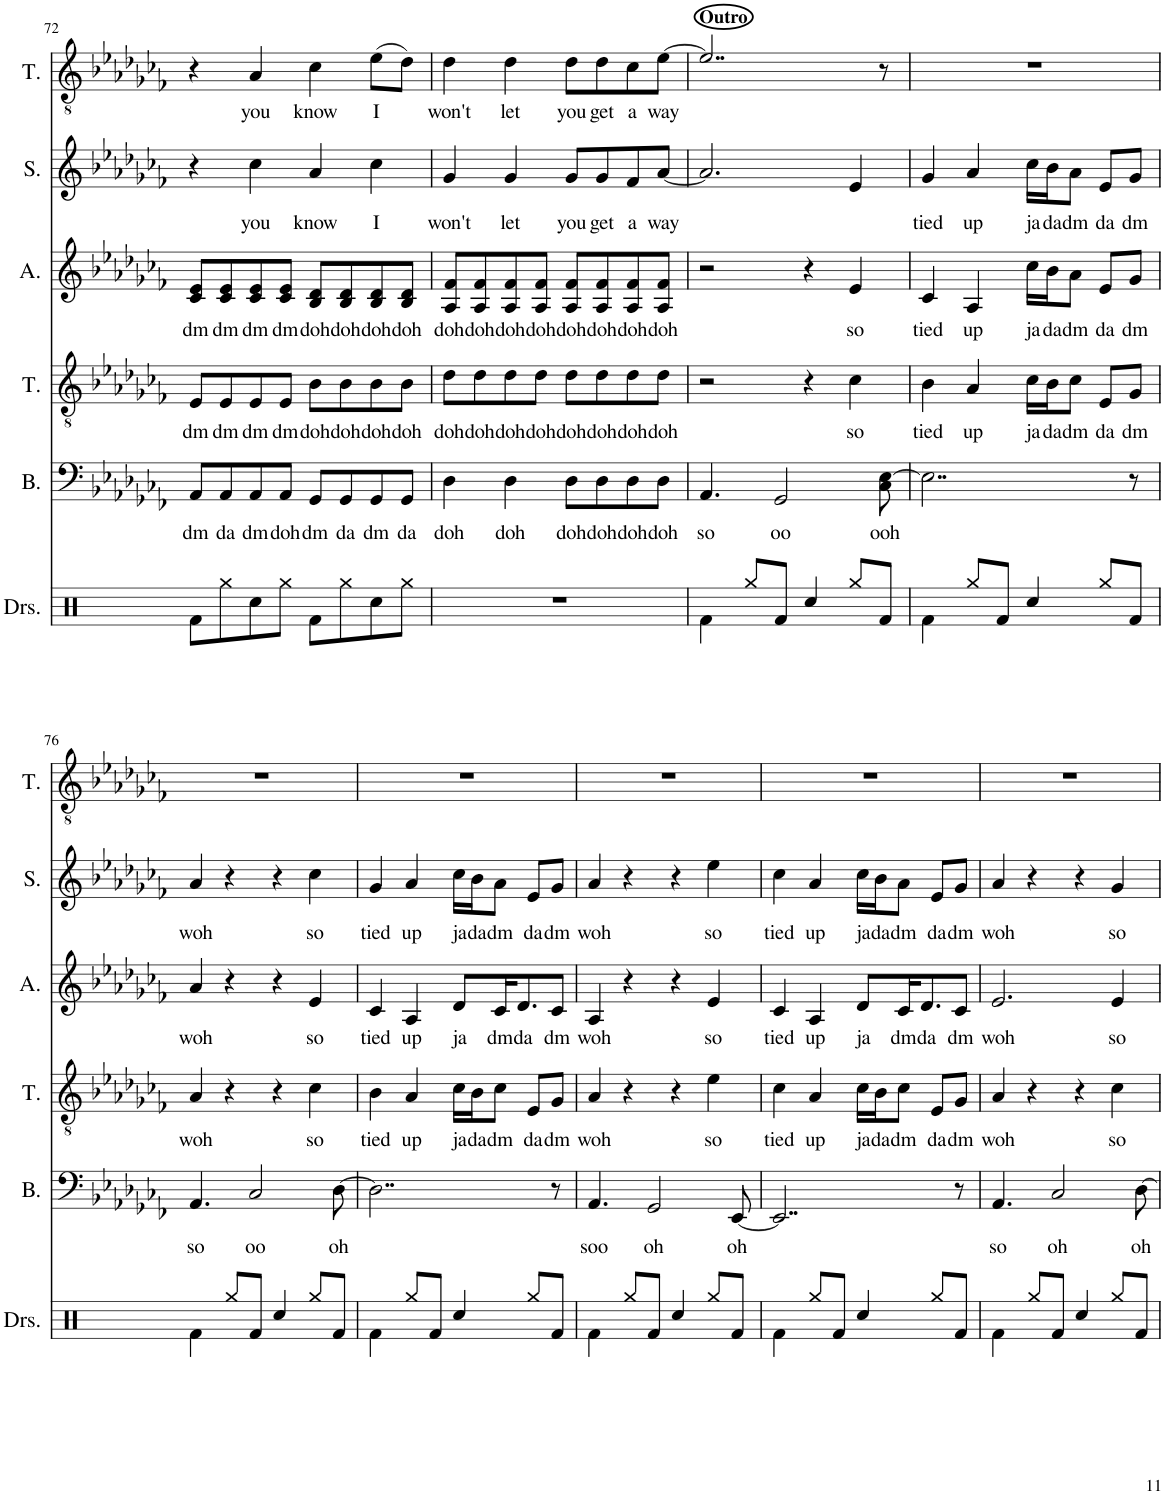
**kern	**kern	**text	**kern	**text	**kern	**text	**kern	**text	**kern	**text
*part6	*part5	*part5	*part4	*part4	*part3	*part3	*part2	*part2	*part1	*part1
*staff6	*staff5	*staff5	*staff4	*staff4	*staff3	*staff3	*staff2	*staff2	*staff1	*staff1
*I"Drumset	*I"Bass	*	*I"Tenor	*	*I"Alto	*	*I"Soprano	*	*I"Tenor	*
*I'Drs.	*I'B.	*	*I'T.	*	*I'A.	*	*I'S.	*	*I'T.	*
!!LO:PB:g=z
*clefX	*clefF4	*	*clefGv2	*	*clefG2	*	*clefG2	*	*clefGv2	*
*k[]	*k[b-e-a-d-g-c-f-]	*	*k[b-e-a-d-g-c-f-]	*	*k[b-e-a-d-g-c-f-]	*	*k[b-e-a-d-g-c-f-]	*	*k[b-e-a-d-g-c-f-]	*
*M4/4	*M4/4	*	*M4/4	*	*M4/4	*	*M4/4	*	*M4/4	*
=72	=72	=72	=72	=72	=72	=72	=72	=72	=72	=72
!	!	!LO:LY:b	!	!LO:LY:b	!	!LO:LY:b	!	!	!	!
8Rf\L	8AA-/L	dm	8E-/L	dm	8c-/ 8e-/L	dm	4r	.	4r	.
!	!	!LO:LY:b	!	!LO:LY:b	!	!LO:LY:b	!	!	!	!
8Rgg\	8AA-/	da	8E-/	dm	8c-/ 8e-/	dm	.	.	.	.
!	!	!LO:LY:b	!	!LO:LY:b	!	!LO:LY:b	!	!LO:LY:b	!	!LO:LY:b
8Rcc\	8AA-/	dm	8E-/	dm	8c-/ 8e-/	dm	4cc-\	you	4A-/	you
!	!	!LO:LY:b	!	!LO:LY:b	!	!LO:LY:b	!	!	!	!
8Rgg\J	8AA-/J	doh	8E-/J	dm	8c-/ 8e-/J	dm	.	.	.	.
!	!	!LO:LY:b	!	!LO:LY:b	!	!LO:LY:b	!	!LO:LY:b	!	!LO:LY:b
8Rf\L	8GG-/L	dm	8B-\L	doh	8B-/ 8d-/L	doh	4a-/	know	4c-\	know
!	!	!LO:LY:b	!	!LO:LY:b	!	!LO:LY:b	!	!	!	!
8Rgg\	8GG-/	da	8B-\	doh	8B-/ 8d-/	doh	.	.	.	.
!	!	!LO:LY:b	!	!LO:LY:b	!	!LO:LY:b	!	!LO:LY:b	!	!LO:LY:b
8Rcc\	8GG-/	dm	8B-\	doh	8B-/ 8d-/	doh	4cc-\	I	(8e-\L	I
!	!	!LO:LY:b	!	!LO:LY:b	!	!LO:LY:b	!	!	!	!
8Rgg\J	8GG-/J	da	8B-\J	doh	8B-/ 8d-/J	doh	.	.	8d-\J)	.
=73	=73	=73	=73	=73	=73	=73	=73	=73	=73	=73
!	!	!LO:LY:b	!	!LO:LY:b	!	!LO:LY:b	!	!LO:LY:b	!	!LO:LY:b
1r	4D-\	doh	8d-\L	doh	8A-/ 8f-/L	doh	4g-/	won't	4d-\	won't
!	!	!	!	!LO:LY:b	!	!LO:LY:b	!	!	!	!
.	.	.	8d-\	doh	8A-/ 8f-/	doh	.	.	.	.
!	!	!LO:LY:b	!	!LO:LY:b	!	!LO:LY:b	!	!LO:LY:b	!	!LO:LY:b
.	4D-\	doh	8d-\	doh	8A-/ 8f-/	doh	4g-/	let	4d-\	let
!	!	!	!	!LO:LY:b	!	!LO:LY:b	!	!	!	!
.	.	.	8d-\J	doh	8A-/ 8f-/J	doh	.	.	.	.
!	!	!LO:LY:b	!	!LO:LY:b	!	!LO:LY:b	!	!LO:LY:b	!	!LO:LY:b
.	8D-\L	doh	8d-\L	doh	8A-/ 8f-/L	doh	8g-/L	you	8d-\L	you
!	!	!LO:LY:b	!	!LO:LY:b	!	!LO:LY:b	!	!LO:LY:b	!	!LO:LY:b
.	8D-\	doh	8d-\	doh	8A-/ 8f-/	doh	8g-/	get	8d-\	get
!	!	!LO:LY:b	!	!LO:LY:b	!	!LO:LY:b	!	!LO:LY:b	!	!LO:LY:b
.	8D-\	doh	8d-\	doh	8A-/ 8f-/	doh	8f-/	a	8c-\	a
!	!	!LO:LY:b	!	!LO:LY:b	!	!LO:LY:b	!	!LO:LY:b	!	!LO:LY:b
.	8D-\J	doh	8d-\J	doh	8A-/ 8f-/J	doh	[8a-/J	way	[8e-\J	way
=74	=74	=74	=74	=74	=74	=74	=74	=74	=74	=74
!	!	!	!	!	!	!	!	!	!LO:TX:a:B:t=Outro	!
!	!	!LO:LY:b	!	!	!	!	!	!	!	!
4Rf\	4.AA-/	so	2r	.	2r	.	2.a-/]	.	2..e-/]	.
8Rgg/L	.	.	.	.	.	.	.	.	.	.
!	!	!LO:LY:b	!	!	!	!	!	!	!	!
8Rf/J	2GG-/	oo	.	.	.	.	.	.	.	.
4Rcc/	.	.	4r	.	4r	.	.	.	.	.
!	!	!	!	!LO:LY:b	!	!LO:LY:b	!	!	!	!
8Rgg/L	.	.	4c-\	so	4e-/	so	4e-/	.	.	.
!	!	!LO:LY:b	!	!	!	!	!	!	!	!
8Rf/J	8C-\ [8E-\	ooh	.	.	.	.	.	.	8r	.
=75	=75	=75	=75	=75	=75	=75	=75	=75	=75	=75
!	!	!	!	!LO:LY:b	!	!LO:LY:b	!	!LO:LY:b	!	!
4Rf\	2..E-\]	.	4B-\	tied	4c-/	tied	4g-/	tied	1r	.
!	!	!	!	!LO:LY:b	!	!LO:LY:b	!	!LO:LY:b	!	!
8Rgg/L	.	.	4A-/	up	4A-/	up	4a-/	up	.	.
8Rf/J	.	.	.	.	.	.	.	.	.	.
!	!	!	!	!LO:LY:b	!	!LO:LY:b	!	!LO:LY:b	!	!
4Rcc/	.	.	16c-\LL	ja	16cc-\LL	ja	16cc-\LL	ja	.	.
!	!	!	!	!LO:LY:b	!	!LO:LY:b	!	!LO:LY:b	!	!
.	.	.	16B-\J	da	16b-\J	da	16b-\J	da	.	.
!	!	!	!	!LO:LY:b	!	!LO:LY:b	!	!LO:LY:b	!	!
.	.	.	8c-\J	dm	8a-\J	dm	8a-\J	dm	.	.
!	!	!	!	!LO:LY:b	!	!LO:LY:b	!	!LO:LY:b	!	!
8Rgg/L	.	.	8E-/L	da	8e-/L	da	8e-/L	da	.	.
!	!	!	!	!LO:LY:b	!	!LO:LY:b	!	!LO:LY:b	!	!
8Rf/J	8r	.	8G-/J	dm	8g-/J	dm	8g-/J	dm	.	.
!!LO:LB:g=z
=76	=76	=76	=76	=76	=76	=76	=76	=76	=76	=76
!	!	!LO:LY:b	!	!LO:LY:b	!	!LO:LY:b	!	!LO:LY:b	!	!
4Rf\	4.AA-/	so	4A-/	woh	4a-/	woh	4a-/	woh	1r	.
8Rgg/L	.	.	4r	.	4r	.	4r	.	.	.
!	!	!LO:LY:b	!	!	!	!	!	!	!	!
8Rf/J	2C-/	oo	.	.	.	.	.	.	.	.
4Rcc/	.	.	4r	.	4r	.	4r	.	.	.
!	!	!	!	!LO:LY:b	!	!LO:LY:b	!	!LO:LY:b	!	!
8Rgg/L	.	.	4c-\	so	4e-/	so	4cc-\	so	.	.
!	!	!LO:LY:b	!	!	!	!	!	!	!	!
8Rf/J	[8D-\	oh	.	.	.	.	.	.	.	.
=77	=77	=77	=77	=77	=77	=77	=77	=77	=77	=77
!	!	!	!	!LO:LY:b	!	!LO:LY:b	!	!LO:LY:b	!	!
4Rf\	2..D-\]	.	4B-\	tied	4c-/	tied	4g-/	tied	1r	.
!	!	!	!	!LO:LY:b	!	!LO:LY:b	!	!LO:LY:b	!	!
8Rgg/L	.	.	4A-/	up	4A-/	up	4a-/	up	.	.
8Rf/J	.	.	.	.	.	.	.	.	.	.
!	!	!	!	!LO:LY:b	!	!LO:LY:b	!	!LO:LY:b	!	!
4Rcc/	.	.	16c-\LL	ja	8d-/L	ja	16cc-\LL	ja	.	.
!	!	!	!	!LO:LY:b	!	!	!	!LO:LY:b	!	!
.	.	.	16B-\J	da	.	.	16b-\J	da	.	.
!	!	!	!	!LO:LY:b	!	!LO:LY:b	!	!LO:LY:b	!	!
.	.	.	8c-\J	dm	16c-/K	dm	8a-\J	dm	.	.
!	!	!	!	!	!	!LO:LY:b	!	!	!	!
.	.	.	.	.	8.d-/	da	.	.	.	.
!	!	!	!	!LO:LY:b	!	!	!	!LO:LY:b	!	!
8Rgg/L	.	.	8E-/L	da	.	.	8e-/L	da	.	.
!	!	!	!	!LO:LY:b	!	!LO:LY:b	!	!LO:LY:b	!	!
8Rf/J	8r	.	8G-/J	dm	8c-/J	dm	8g-/J	dm	.	.
=78	=78	=78	=78	=78	=78	=78	=78	=78	=78	=78
!	!	!LO:LY:b	!	!LO:LY:b	!	!LO:LY:b	!	!LO:LY:b	!	!
4Rf\	4.AA-/	soo	4A-/	woh	4A-/	woh	4a-/	woh	1r	.
8Rgg/L	.	.	4r	.	4r	.	4r	.	.	.
!	!	!LO:LY:b	!	!	!	!	!	!	!	!
8Rf/J	2GG-/	oh	.	.	.	.	.	.	.	.
4Rcc/	.	.	4r	.	4r	.	4r	.	.	.
!	!	!	!	!LO:LY:b	!	!LO:LY:b	!	!LO:LY:b	!	!
8Rgg/L	.	.	4e-\	so	4e-/	so	4ee-\	so	.	.
!	!	!LO:LY:b	!	!	!	!	!	!	!	!
8Rf/J	[8EE-/	oh	.	.	.	.	.	.	.	.
=79	=79	=79	=79	=79	=79	=79	=79	=79	=79	=79
!	!	!	!	!LO:LY:b	!	!LO:LY:b	!	!LO:LY:b	!	!
4Rf\	2..EE-/]	.	4c-\	tied	4c-/	tied	4cc-\	tied	1r	.
!	!	!	!	!LO:LY:b	!	!LO:LY:b	!	!LO:LY:b	!	!
8Rgg/L	.	.	4A-/	up	4A-/	up	4a-/	up	.	.
8Rf/J	.	.	.	.	.	.	.	.	.	.
!	!	!	!	!LO:LY:b	!	!LO:LY:b	!	!LO:LY:b	!	!
4Rcc/	.	.	16c-\LL	ja	8d-/L	ja	16cc-\LL	ja	.	.
!	!	!	!	!LO:LY:b	!	!	!	!LO:LY:b	!	!
.	.	.	16B-\J	da	.	.	16b-\J	da	.	.
!	!	!	!	!LO:LY:b	!	!LO:LY:b	!	!LO:LY:b	!	!
.	.	.	8c-\J	dm	16c-/K	dm	8a-\J	dm	.	.
!	!	!	!	!	!	!LO:LY:b	!	!	!	!
.	.	.	.	.	8.d-/	da	.	.	.	.
!	!	!	!	!LO:LY:b	!	!	!	!LO:LY:b	!	!
8Rgg/L	.	.	8E-/L	da	.	.	8e-/L	da	.	.
!	!	!	!	!LO:LY:b	!	!LO:LY:b	!	!LO:LY:b	!	!
8Rf/J	8r	.	8G-/J	dm	8c-/J	dm	8g-/J	dm	.	.
=80	=80	=80	=80	=80	=80	=80	=80	=80	=80	=80
!	!	!LO:LY:b	!	!LO:LY:b	!	!LO:LY:b	!	!LO:LY:b	!	!
4Rf\	4.AA-/	so	4A-/	woh	2.e-/	woh	4a-/	woh	1r	.
8Rgg/L	.	.	4r	.	.	.	4r	.	.	.
!	!	!LO:LY:b	!	!	!	!	!	!	!	!
8Rf/J	2C-/	oh	.	.	.	.	.	.	.	.
4Rcc/	.	.	4r	.	.	.	4r	.	.	.
!	!	!	!	!LO:LY:b	!	!LO:LY:b	!	!LO:LY:b	!	!
8Rgg/L	.	.	4c-\	so	4e-/	so	4g-/	so	.	.
!	!	!LO:LY:b	!	!	!	!	!	!	!	!
8Rf/J	[8D-\	oh	.	.	.	.	.	.	.	.
=	=	=	=	=	=	=	=	=	=	=
*-	*-	*-	*-	*-	*-	*-	*-	*-	*-	*-
